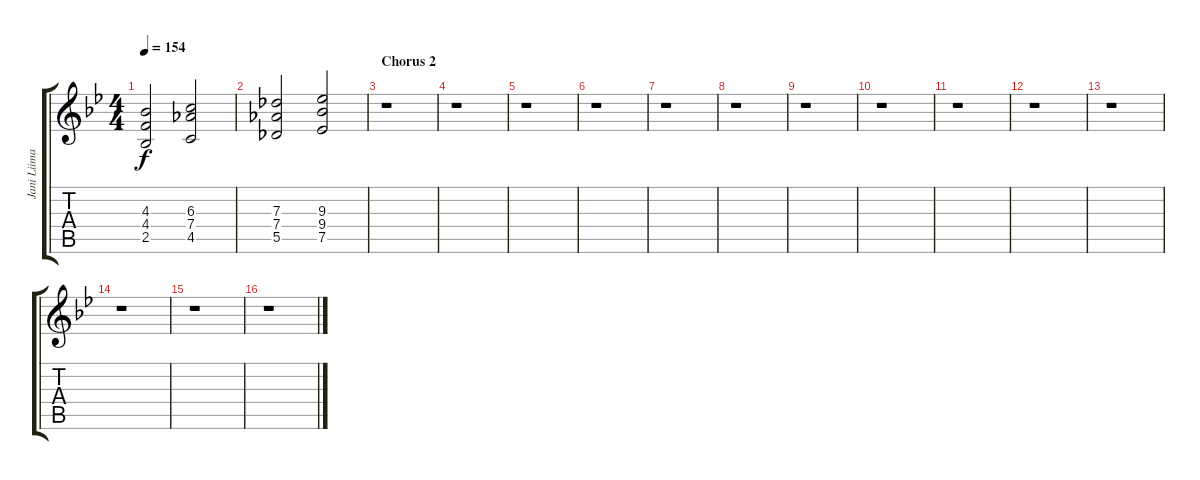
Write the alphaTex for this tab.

\track ("Jani Liimatainen" "Jani Liima") {instrument distortionguitar}
\staff {score tabs}
\tuning (Eb4 Bb3 Gb3 Db3 Ab2 Eb2) {hide}
\ts (4 4)
\tempo 154
\clef g2
\ks gminor
(4.3 4.4 2.5).2{dy f} (6.3 7.4 4.5).2 |
(7.3 7.4 5.5).2 (9.3 9.4 7.5).2 |
\section ("" "Chorus 2")
r.1 |
r.1 |
r.1 |
r.1 |
r.1 |
r.1 |
r.1 |
r.1 |
r.1 |
r.1 |
r.1 |
r.1 |
r.1 |
r.1
